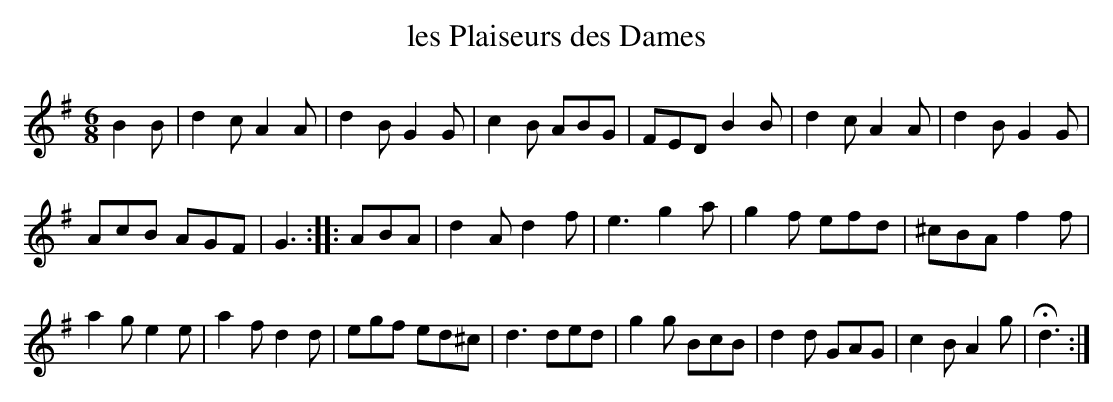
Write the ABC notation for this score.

X:1
T:les Plaiseurs des Dames
M:6/8
K:G
B2B|\
d2c A2A| d2B G2G| c2B ABG| FED B2B|\
d2c A2A| d2B G2G|
AcB AGF| G3 ::\
ABA|\
d2A d2f| e3 g2a| g2f efd| ^cBA f2f|
a2g e2e| a2f d2d| egf ed^c| d3 ded|\
g2g BcB| d2d GAG| c2B A2g| Hd3:|
